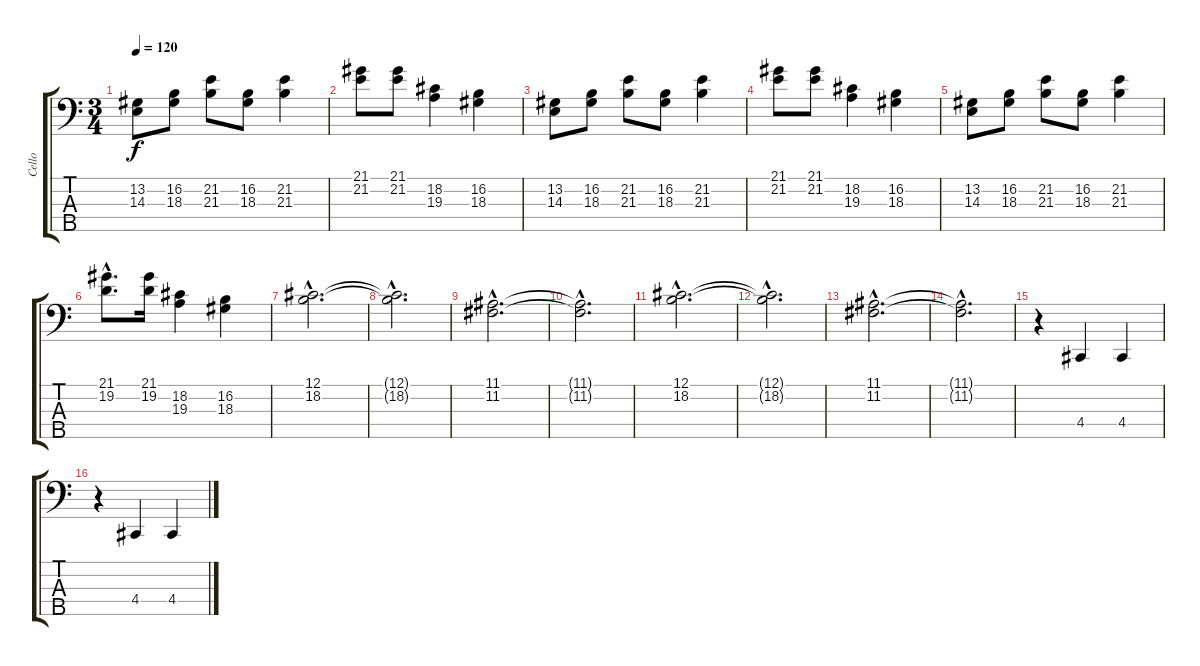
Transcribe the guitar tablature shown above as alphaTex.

\track ("Cello" "Cello") {instrument cello}
\staff {score tabs}
\tuning (B2 G2 D2 A1 E1) {hide}
\ts (3 4)
\tempo 120
\clef f4
\ks c
(13.2 14.3).8{dy f} (16.2 18.3).8 (21.2 21.3).8 (16.2 18.3).8 (21.2 21.3).4 |
(21.1 21.2).8 (21.1 21.2).8 (18.2 19.3).4 (16.2 18.3).4 |
(13.2 14.3).8 (16.2 18.3).8 (21.2 21.3).8 (16.2 18.3).8 (21.2 21.3).4 |
(21.1 21.2).8 (21.1 21.2).8 (18.2 19.3).4 (16.2 18.3).4 |
(13.2 14.3).8 (16.2 18.3).8 (21.2 21.3).8 (16.2 18.3).8 (21.2 21.3).4 |
(21.1{hac} 19.2{hac}).8{d} (21.1 19.2).16 (18.2 19.3).4 (16.2 18.3).4 |
(12.1{hac} 18.2{hac}).2{d} |
(12.1{hac t} 18.2{hac t}).2{d} |
(11.1{hac} 11.2{hac}).2{d} |
(11.1{hac t} 11.2{hac t}).2{d} |
(12.1{hac} 18.2{hac}).2{d} |
(12.1{hac t} 18.2{hac t}).2{d} |
(11.1{hac} 11.2{hac}).2{d} |
(11.1{hac t} 11.2{hac t}).2{d} |
r.4 4.4.4 4.4.4 |
r.4 4.4.4 4.4.4
